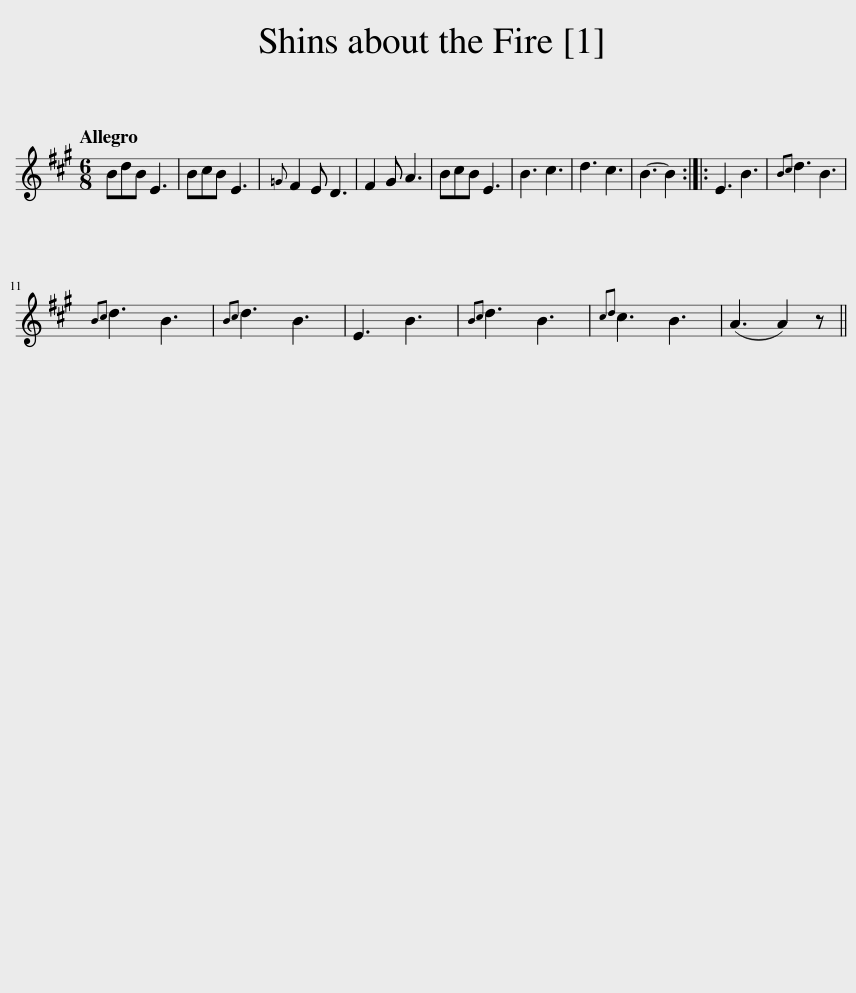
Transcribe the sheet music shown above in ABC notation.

X:1
L:1/8
Q:1/4=120
M:6/8
I:linebreak $
K:A
V:1 treble
V:1
 BdB E3 | BcB E3 |{=G} F2 E D3 | F2 G A3 | BcB E3 | %5
 B3 c3 | d3 c3 | B3- B2 :: E3 B3 |{Bc} d3 B3 |$ %10
{Bc} d3 B3 |{Bc} d3 B3 | E3 B3 |{Bc} d3 B3 |{cd} c3 B3 | %15
 (A3 A2) z || %16
